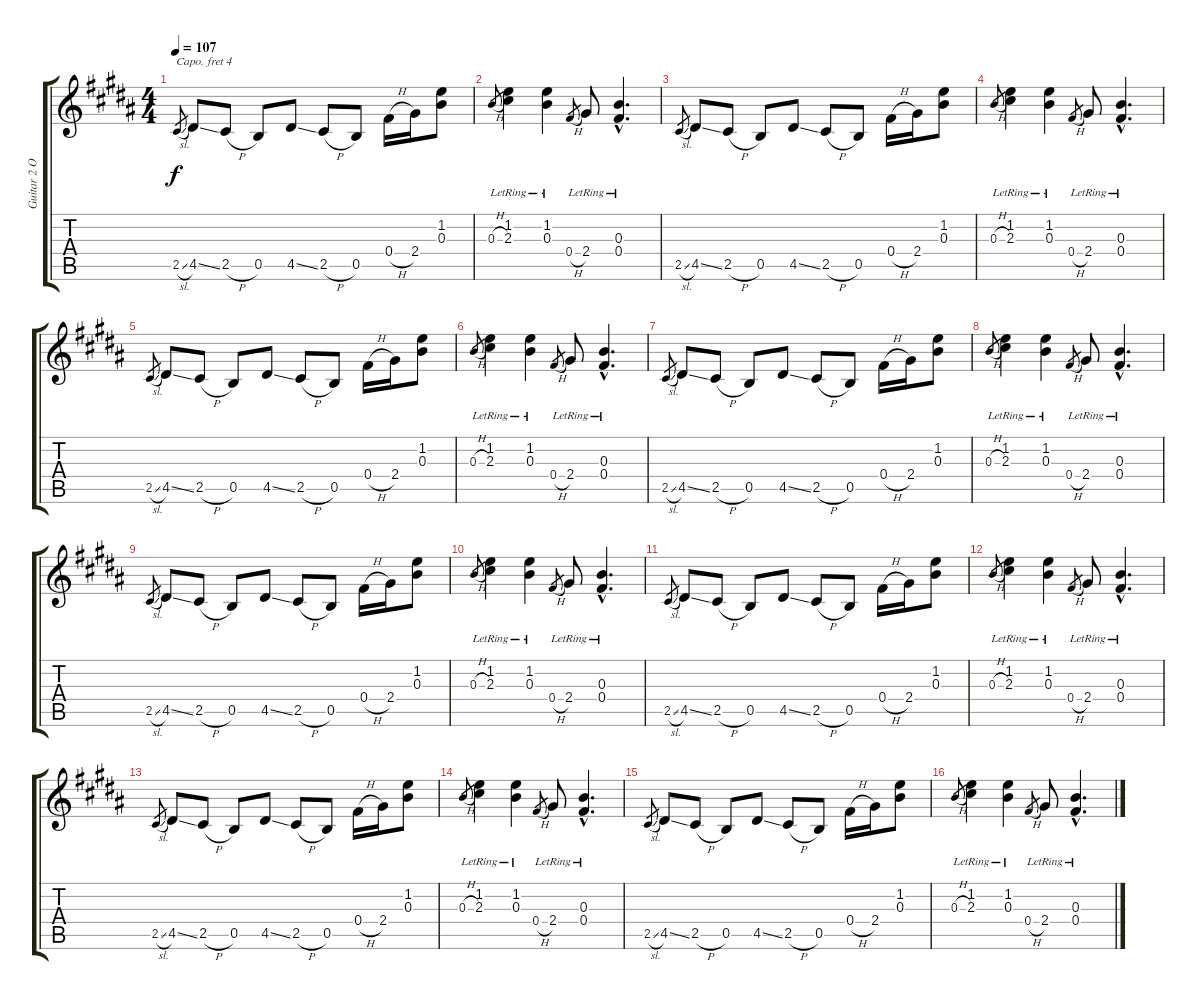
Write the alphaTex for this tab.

\track ("Guitar 2 Open G/Capo4" "Guitar 2 O") {instrument overdrivenguitar}
\staff {score tabs}
\capo 4
\tuning (D4 B3 G3 D3 G2 D2) {hide}
\ts (4 4)
\tempo 107
\clef g2
\ks b
2.5{sl}.8{gr dy f} 4.5{ss}.8 2.5{h}.8 0.5.8 4.5{ss}.8 2.5{h}.8 0.5.8 0.4{h}.16 2.4.16 (1.2 0.3).8 |
0.3{h}.8{gr} (1.2{lr} 2.3{lr}).4 (1.2{lr} 0.3{lr}).4 0.4{h}.8{gr} 2.4{lr}.8 (0.3{hac lr} 0.4{hac lr}).4{d} |
2.5{sl}.8{gr} 4.5{ss}.8 2.5{h}.8 0.5.8 4.5{ss}.8 2.5{h}.8 0.5.8 0.4{h}.16 2.4.16 (1.2 0.3).8 |
0.3{h}.8{gr} (1.2{lr} 2.3{lr}).4 (1.2{lr} 0.3{lr}).4 0.4{h}.8{gr} 2.4{lr}.8 (0.3{hac lr} 0.4{hac lr}).4{d} |
2.5{sl}.8{gr} 4.5{ss}.8 2.5{h}.8 0.5.8 4.5{ss}.8 2.5{h}.8 0.5.8 0.4{h}.16 2.4.16 (1.2 0.3).8 |
0.3{h}.8{gr} (1.2{lr} 2.3{lr}).4 (1.2{lr} 0.3{lr}).4 0.4{h}.8{gr} 2.4{lr}.8 (0.3{hac lr} 0.4{hac lr}).4{d} |
2.5{sl}.8{gr} 4.5{ss}.8 2.5{h}.8 0.5.8 4.5{ss}.8 2.5{h}.8 0.5.8 0.4{h}.16 2.4.16 (1.2 0.3).8 |
0.3{h}.8{gr} (1.2{lr} 2.3{lr}).4 (1.2{lr} 0.3{lr}).4 0.4{h}.8{gr} 2.4{lr}.8 (0.3{hac lr} 0.4{hac lr}).4{d} |
2.5{sl}.8{gr} 4.5{ss}.8 2.5{h}.8 0.5.8 4.5{ss}.8 2.5{h}.8 0.5.8 0.4{h}.16 2.4.16 (1.2 0.3).8 |
0.3{h}.8{gr} (1.2{lr} 2.3{lr}).4 (1.2{lr} 0.3{lr}).4 0.4{h}.8{gr} 2.4{lr}.8 (0.3{hac lr} 0.4{hac lr}).4{d} |
2.5{sl}.8{gr} 4.5{ss}.8 2.5{h}.8 0.5.8 4.5{ss}.8 2.5{h}.8 0.5.8 0.4{h}.16 2.4.16 (1.2 0.3).8 |
0.3{h}.8{gr} (1.2{lr} 2.3{lr}).4 (1.2{lr} 0.3{lr}).4 0.4{h}.8{gr} 2.4{lr}.8 (0.3{hac lr} 0.4{hac lr}).4{d} |
2.5{sl}.8{gr} 4.5{ss}.8 2.5{h}.8 0.5.8 4.5{ss}.8 2.5{h}.8 0.5.8 0.4{h}.16 2.4.16 (1.2 0.3).8 |
0.3{h}.8{gr} (1.2{lr} 2.3{lr}).4 (1.2{lr} 0.3{lr}).4 0.4{h}.8{gr} 2.4{lr}.8 (0.3{hac lr} 0.4{hac lr}).4{d} |
2.5{sl}.8{gr} 4.5{ss}.8 2.5{h}.8 0.5.8 4.5{ss}.8 2.5{h}.8 0.5.8 0.4{h}.16 2.4.16 (1.2 0.3).8 |
0.3{h}.8{gr} (1.2{lr} 2.3{lr}).4 (1.2{lr} 0.3{lr}).4 0.4{h}.8{gr} 2.4{lr}.8 (0.3{hac lr} 0.4{hac lr}).4{d}
